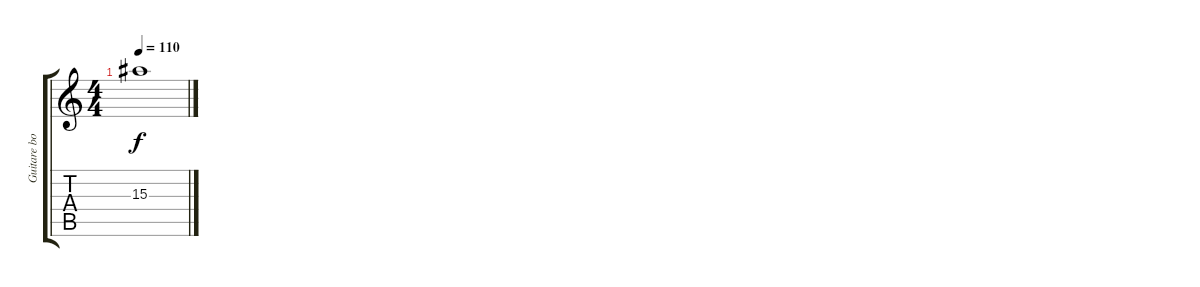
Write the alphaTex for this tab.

\track ("Guitare bottleneck" "Guitare bo") {instrument electricguitarclean}
\staff {score tabs}
\tuning (E4 B3 G3 D3 A2 E2) {hide}
\ts (4 4)
\tempo 110
\clef g2
\ks c
15.3.1{dy f}
